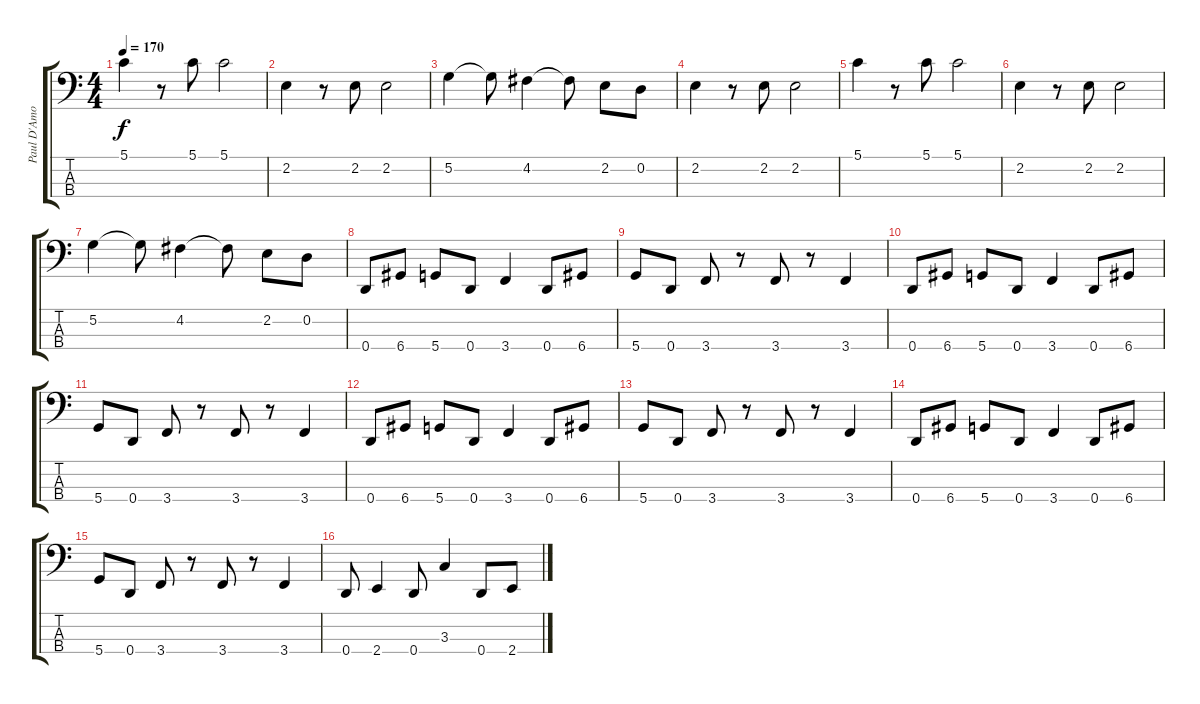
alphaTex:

\track ("Paul D'Amour" "Paul D'Amo") {instrument electricbasspick}
\staff {score tabs}
\tuning (G2 D2 A1 D1) {hide}
\ts (4 4)
\tempo 170
\clef f4
\ks c
5.1.4{dy f} r.8 5.1.8 5.1.2 |
2.2.4 r.8 2.2.8 2.2.2 |
5.2.4 5.2{t}.8 4.2.4 4.2{t}.8 2.2.8 0.2.8 |
2.2.4 r.8 2.2.8 2.2.2 |
5.1.4 r.8 5.1.8 5.1.2 |
2.2.4 r.8 2.2.8 2.2.2 |
5.2.4 5.2{t}.8 4.2.4 4.2{t}.8 2.2.8 0.2.8 |
0.4.8 6.4.8 5.4.8 0.4.8 3.4.4 0.4.8 6.4.8 |
5.4.8 0.4.8 3.4.8 r.8 3.4.8 r.8 3.4.4 |
0.4.8 6.4.8 5.4.8 0.4.8 3.4.4 0.4.8 6.4.8 |
5.4.8 0.4.8 3.4.8 r.8 3.4.8 r.8 3.4.4 |
0.4.8 6.4.8 5.4.8 0.4.8 3.4.4 0.4.8 6.4.8 |
5.4.8 0.4.8 3.4.8 r.8 3.4.8 r.8 3.4.4 |
0.4.8 6.4.8 5.4.8 0.4.8 3.4.4 0.4.8 6.4.8 |
5.4.8 0.4.8 3.4.8 r.8 3.4.8 r.8 3.4.4 |
0.4.8 2.4.4 0.4.8 3.3.4 0.4.8 2.4.8
